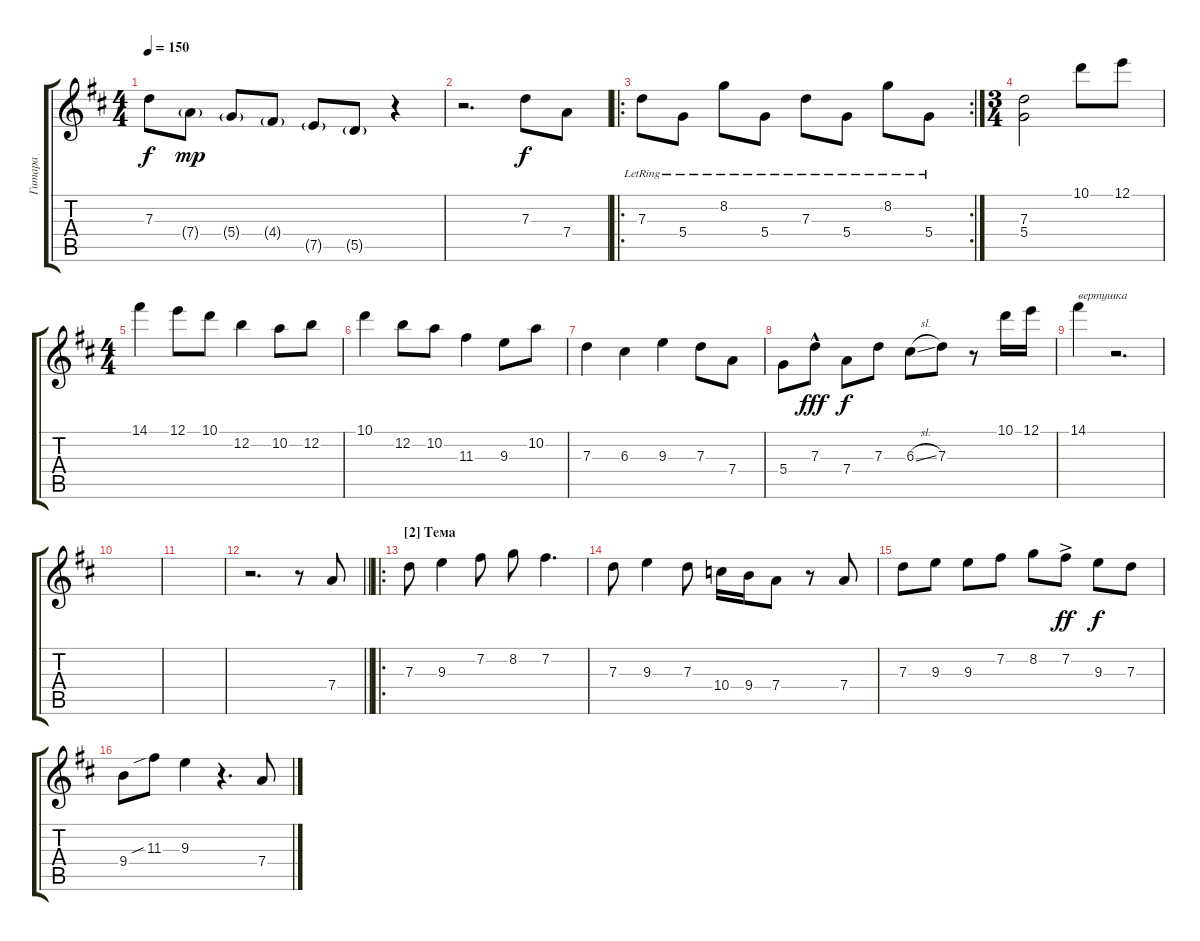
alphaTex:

\track ("Гитара" "Гитара") {instrument electricguitarjazz}
\staff {score tabs}
\tuning (E4 B3 G3 D3 A2 E2) {hide}
\ts (4 4)
\tempo 150
\clef g2
\ks d
7.3.8{dy f} 7.4{g}.8{dy mp} 5.4{g}.8 4.4{g}.8 7.5{g}.8 5.5{g}.8 r.4 |
r.2{d} 7.3.8{dy f} 7.4.8 |
\ro
\rc 2
7.3{lr}.8 5.4{lr}.8 8.2{lr}.8 5.4{lr}.8 7.3{lr}.8 5.4{lr}.8 8.2{lr}.8 5.4{lr}.8 |
\ts (3 4)
(7.3 5.4).2 10.1.8 12.1.8 |
\ts (4 4)
14.1.4 12.1.8 10.1.8 12.2.4 10.2.8 12.2.8 |
10.1.4 12.2.8 10.2.8 11.3.4 9.3.8 10.2.8 |
7.3.4 6.3.4 9.3.4 7.3.8 7.4.8 |
5.4.8 7.3{hac}.8{dy fff} 7.4.8{dy f} 7.3.8 6.3{sl}.8 7.3.8 r.8 10.1.16 12.1.16 |
14.1.4{txt "вертушка"} r.2{d} |
|
|
\barLineRight lightlight
r.2{d} r.8 7.4.8 |
\ro
\section ("" "[2] Тема")
7.3.8 9.3.4 7.2.8 8.2.8 7.2.4{d} |
7.3.8 9.3.4 7.3.8 10.4.16 9.4.16 7.4.8 r.8 7.4.8 |
7.3.8 9.3.8 9.3.8 7.2.8 8.2.8 7.2{ac}.8{dy ff} 9.3.8{dy f} 7.3.8 |
9.4.8 11.3{sib}.8 9.3.4 r.4{d} 7.4.8
